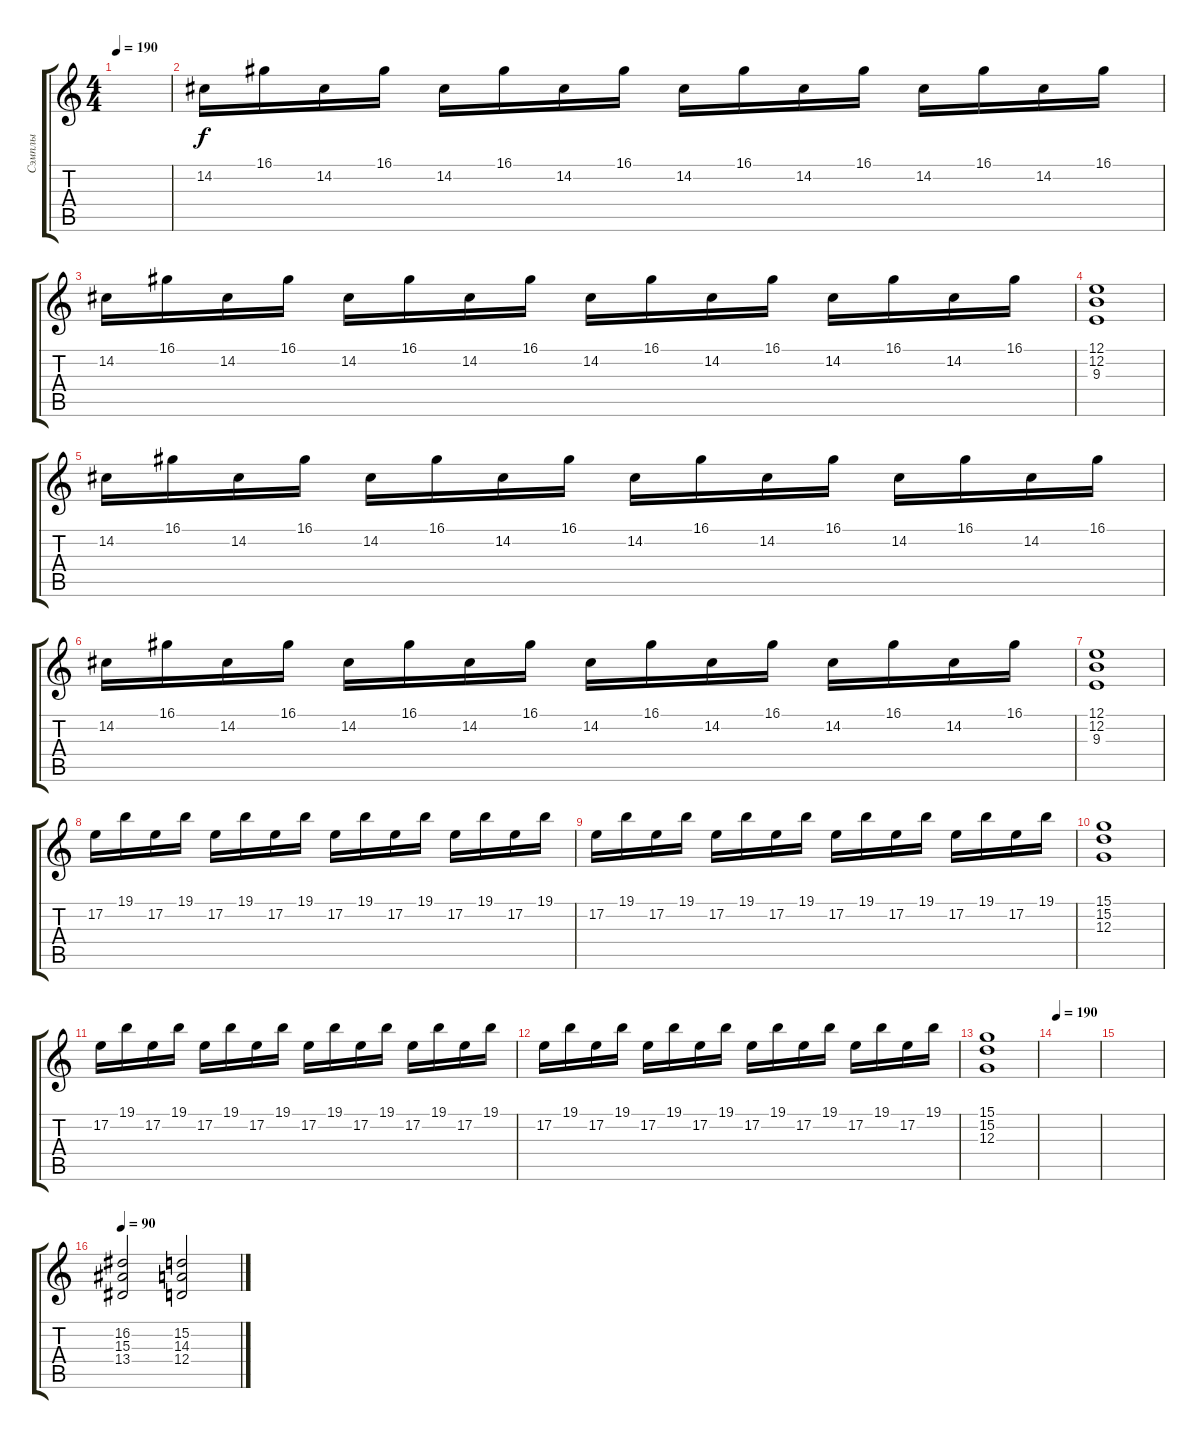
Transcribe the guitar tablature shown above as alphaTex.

\track ("Сэмплы" "Сэмплы") {instrument stringensemble2}
\staff {score tabs}
\tuning (E4 B3 G3 D3 A2 E2) {hide}
\ts (4 4)
\tempo 190
\clef g2
\ks c
|
14.2.16{instrument churchorgan} 16.1.16 14.2.16 16.1.16 14.2.16 16.1.16 14.2.16 16.1.16 14.2.16 16.1.16 14.2.16 16.1.16 14.2.16 16.1.16 14.2.16 16.1.16 |
14.2.16{instrument churchorgan} 16.1.16 14.2.16 16.1.16 14.2.16 16.1.16 14.2.16 16.1.16 14.2.16 16.1.16 14.2.16 16.1.16 14.2.16 16.1.16 14.2.16 16.1.16 |
(12.1 12.2 9.3).1 |
14.2.16{instrument churchorgan} 16.1.16 14.2.16 16.1.16 14.2.16 16.1.16 14.2.16 16.1.16 14.2.16 16.1.16 14.2.16 16.1.16 14.2.16 16.1.16 14.2.16 16.1.16 |
14.2.16{instrument churchorgan} 16.1.16 14.2.16 16.1.16 14.2.16 16.1.16 14.2.16 16.1.16 14.2.16 16.1.16 14.2.16 16.1.16 14.2.16 16.1.16 14.2.16 16.1.16 |
(12.1 12.2 9.3).1 |
17.2.16 19.1.16 17.2.16 19.1.16 17.2.16 19.1.16 17.2.16 19.1.16 17.2.16 19.1.16 17.2.16 19.1.16 17.2.16 19.1.16 17.2.16 19.1.16 |
17.2.16 19.1.16 17.2.16 19.1.16 17.2.16 19.1.16 17.2.16 19.1.16 17.2.16 19.1.16 17.2.16 19.1.16 17.2.16 19.1.16 17.2.16 19.1.16 |
(15.1 15.2 12.3).1 |
17.2.16 19.1.16 17.2.16 19.1.16 17.2.16 19.1.16 17.2.16 19.1.16 17.2.16 19.1.16 17.2.16 19.1.16 17.2.16 19.1.16 17.2.16 19.1.16 |
17.2.16 19.1.16 17.2.16 19.1.16 17.2.16 19.1.16 17.2.16 19.1.16 17.2.16 19.1.16 17.2.16 19.1.16 17.2.16 19.1.16 17.2.16 19.1.16 |
(15.1 15.2 12.3).1 |
\tempo 190
|
|
\tempo 90
(16.2 15.3 13.4).2{instrument pad4choir} (15.2 14.3 12.4).2
